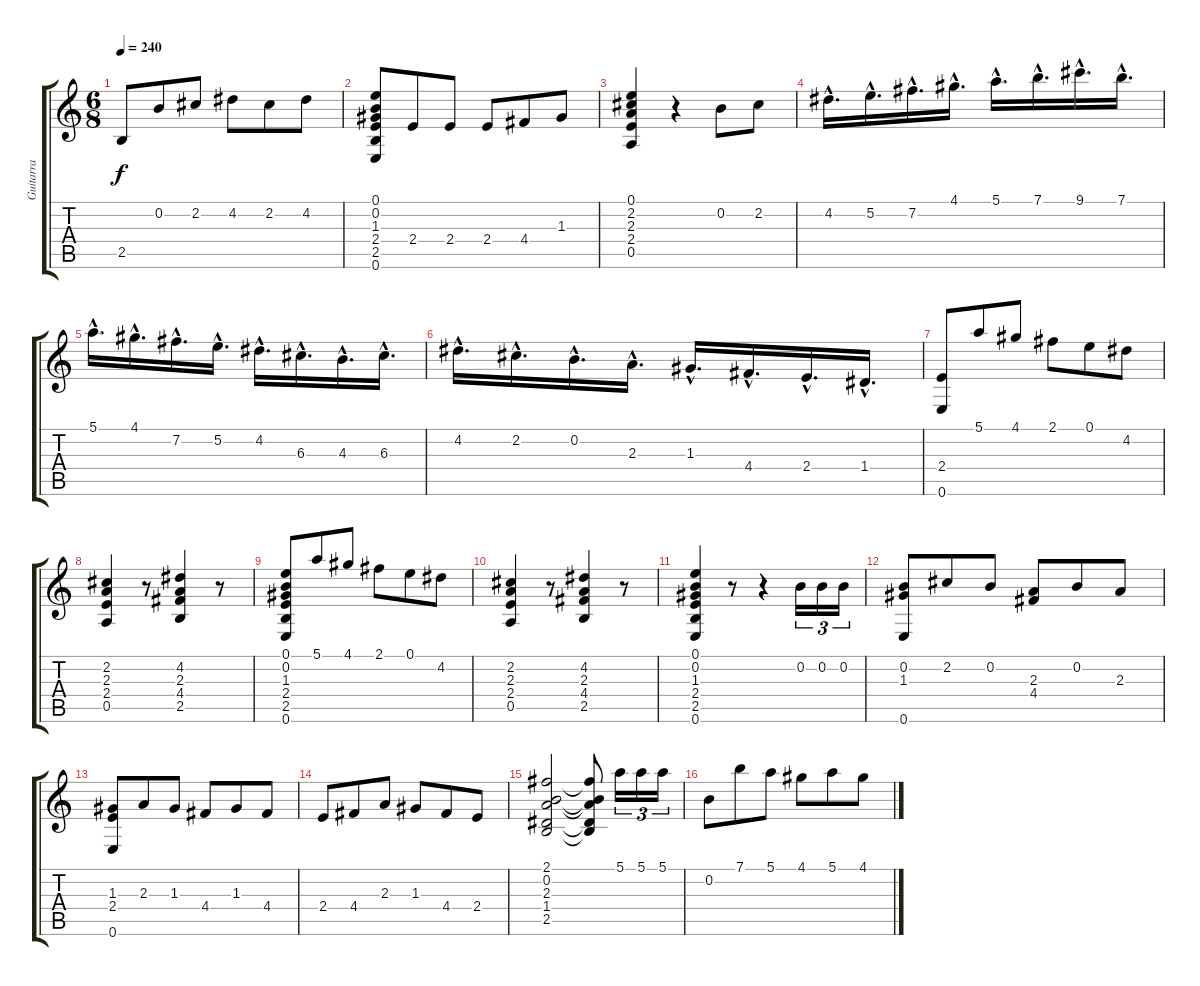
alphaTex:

\track ("Guitarra       " "Guitarra  ") {instrument acousticguitarnylon}
\staff {score tabs}
\tuning (E4 B3 G3 D3 A2 E2) {hide}
\ts (6 8)
\tempo 240
\clef g2
\ks c
2.5.8{dy f} 0.2.8 2.2.8 4.2.8 2.2.8 4.2.8 |
(0.1 0.2 1.3 2.4 2.5 0.6).8 2.4.8 2.4.8 2.4.8 4.4.8 1.3.8 |
(0.1 2.2 2.3 2.4 0.5).4 r.4 0.2.8 2.2.8 |
4.2{hac}.16{d} 5.2{hac}.16{d} 7.2{hac}.16{d} 4.1{hac}.16{d} 5.1{hac}.16{d} 7.1{hac}.16{d} 9.1{hac}.16{d} 7.1{hac}.16{d} |
5.1{hac}.16{d} 4.1{hac}.16{d} 7.2{hac}.16{d} 5.2{hac}.16{d} 4.2{hac}.16{d} 6.3{hac}.16{d} 4.3{hac}.16{d} 6.3{hac}.16{d} |
4.2{hac}.16{d} 2.2{hac}.16{d} 0.2{hac}.16{d} 2.3{hac}.16{d} 1.3{hac}.16{d} 4.4{hac}.16{d} 2.4{hac}.16{d} 1.4{hac}.16{d} |
(2.4 0.6).8 5.1.8 4.1.8 2.1.8 0.1.8 4.2.8 |
(2.2 2.3 2.4 0.5).4 r.8 (4.2 2.3 4.4 2.5).4 r.8 |
(0.1 0.2 1.3 2.4 2.5 0.6).8 5.1.8 4.1.8 2.1.8 0.1.8 4.2.8 |
(2.2 2.3 2.4 0.5).4 r.8 (4.2 2.3 4.4 2.5).4 r.8 |
(0.1 0.2 1.3 2.4 2.5 0.6).4 r.8 r.4 0.2.16{tu (3 2)} 0.2.16{tu (3 2)} 0.2.16{tu (3 2)} |
(0.2 1.3 0.6).8 2.2.8 0.2.8 (2.3 4.4).8 0.2.8 2.3.8 |
(1.3 2.4 0.6).8 2.3.8 1.3.8 4.4.8 1.3.8 4.4.8 |
2.4.8 4.4.8 2.3.8 1.3.8 4.4.8 2.4.8 |
(2.1 0.2 2.3 1.4 2.5).2 (2.1{t} 0.2{t} 2.3{t} 1.4{t} 2.5{t}).8 5.1.16{tu (3 2)} 5.1.16{tu (3 2)} 5.1.16{tu (3 2)} |
0.2.8 7.1.8 5.1.8 4.1.8 5.1.8 4.1.8
